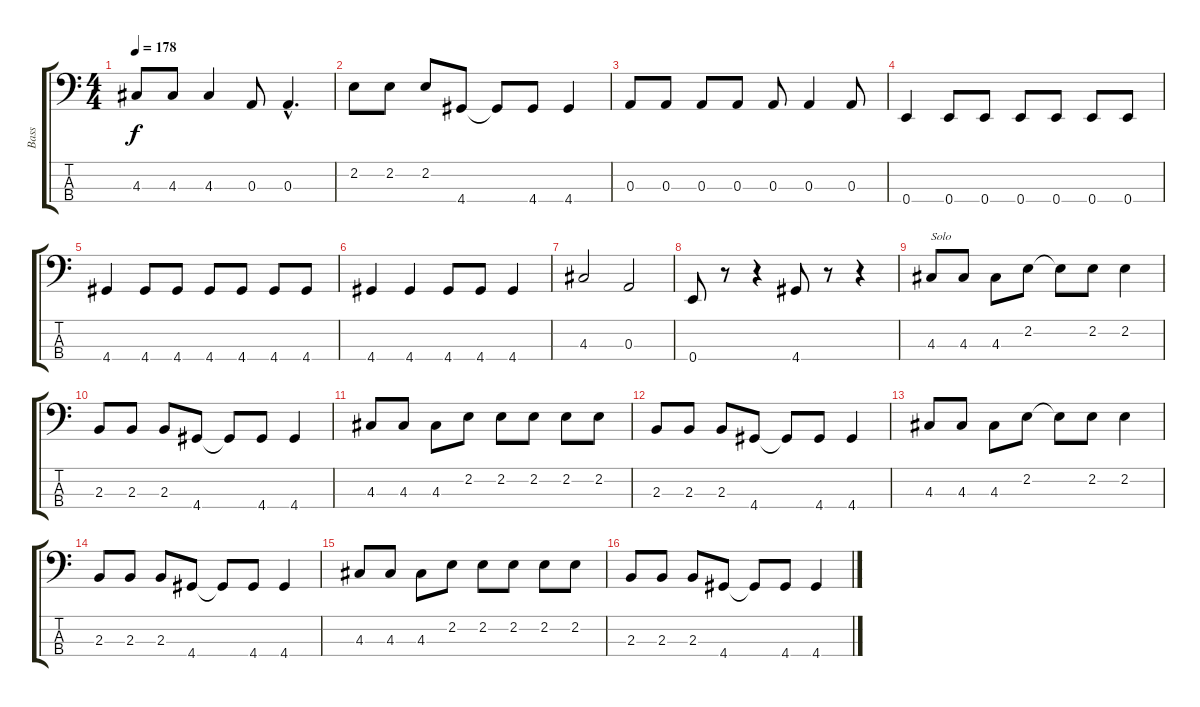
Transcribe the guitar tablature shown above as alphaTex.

\track ("Bass" "Bass") {instrument electricbasspick}
\staff {score tabs}
\tuning (G2 D2 A1 E1) {hide}
\ts (4 4)
\tempo 178
\clef f4
\ks c
4.3.8{dy f} 4.3.8 4.3.4 0.3.8 0.3{hac}.4{d} |
2.2.8 2.2.8 2.2.8 4.4.8 4.4{t}.8 4.4.8 4.4.4 |
0.3.8 0.3.8 0.3.8 0.3.8 0.3.8 0.3.4 0.3.8 |
0.4.4 0.4.8 0.4.8 0.4.8 0.4.8 0.4.8 0.4.8 |
4.4.4 4.4.8 4.4.8 4.4.8 4.4.8 4.4.8 4.4.8 |
4.4.4 4.4.4 4.4.8 4.4.8 4.4.4 |
4.3.2 0.3.2 |
0.4.8 r.8 r.4 4.4.8 r.8 r.4 |
4.3.8{txt "Solo"} 4.3.8 4.3.8 2.2.8 2.2{t}.8 2.2.8 2.2.4 |
2.3.8 2.3.8 2.3.8 4.4.8 4.4{t}.8 4.4.8 4.4.4 |
4.3.8 4.3.8 4.3.8 2.2.8 2.2.8 2.2.8 2.2.8 2.2.8 |
2.3.8 2.3.8 2.3.8 4.4.8 4.4{t}.8 4.4.8 4.4.4 |
4.3.8 4.3.8 4.3.8 2.2.8 2.2{t}.8 2.2.8 2.2.4 |
2.3.8 2.3.8 2.3.8 4.4.8 4.4{t}.8 4.4.8 4.4.4 |
4.3.8 4.3.8 4.3.8 2.2.8 2.2.8 2.2.8 2.2.8 2.2.8 |
2.3.8 2.3.8 2.3.8 4.4.8 4.4{t}.8 4.4.8 4.4.4
